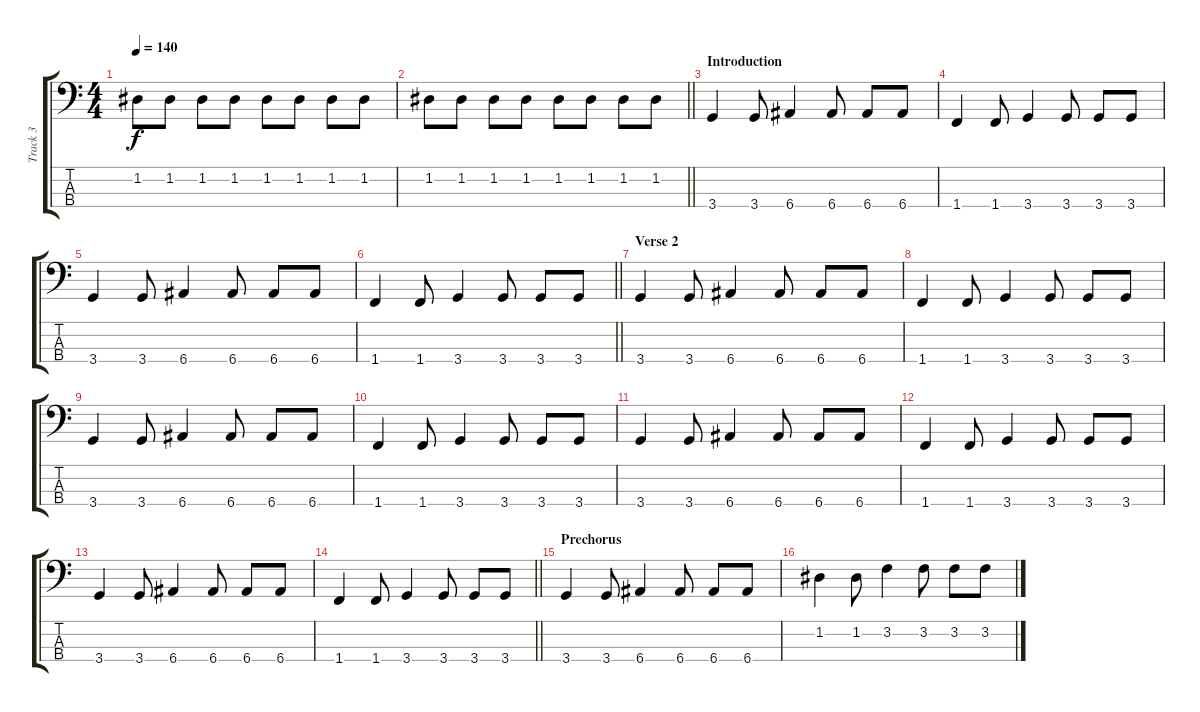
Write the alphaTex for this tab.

\track ("Track 3" "Track 3") {instrument electricbassfinger}
\staff {score tabs}
\tuning (G2 D2 A1 E1) {hide}
\ts (4 4)
\tempo 140
\clef f4
\ks c
1.2.8{dy f} 1.2.8 1.2.8 1.2.8 1.2.8 1.2.8 1.2.8 1.2.8 |
\barLineRight lightlight
1.2.8 1.2.8 1.2.8 1.2.8 1.2.8 1.2.8 1.2.8 1.2.8 |
\section ("" "Introduction")
3.4.4 3.4.8 6.4.4 6.4.8 6.4.8 6.4.8 |
1.4.4 1.4.8 3.4.4 3.4.8 3.4.8 3.4.8 |
3.4.4 3.4.8 6.4.4 6.4.8 6.4.8 6.4.8 |
\barLineRight lightlight
1.4.4 1.4.8 3.4.4 3.4.8 3.4.8 3.4.8 |
\section ("" "Verse 2")
3.4.4 3.4.8 6.4.4 6.4.8 6.4.8 6.4.8 |
1.4.4 1.4.8 3.4.4 3.4.8 3.4.8 3.4.8 |
3.4.4 3.4.8 6.4.4 6.4.8 6.4.8 6.4.8 |
1.4.4 1.4.8 3.4.4 3.4.8 3.4.8 3.4.8 |
3.4.4 3.4.8 6.4.4 6.4.8 6.4.8 6.4.8 |
1.4.4 1.4.8 3.4.4 3.4.8 3.4.8 3.4.8 |
3.4.4 3.4.8 6.4.4 6.4.8 6.4.8 6.4.8 |
\barLineRight lightlight
1.4.4 1.4.8 3.4.4 3.4.8 3.4.8 3.4.8 |
\section ("" "Prechorus")
3.4.4 3.4.8 6.4.4 6.4.8 6.4.8 6.4.8 |
1.2.4 1.2.8 3.2.4 3.2.8 3.2.8 3.2.8
